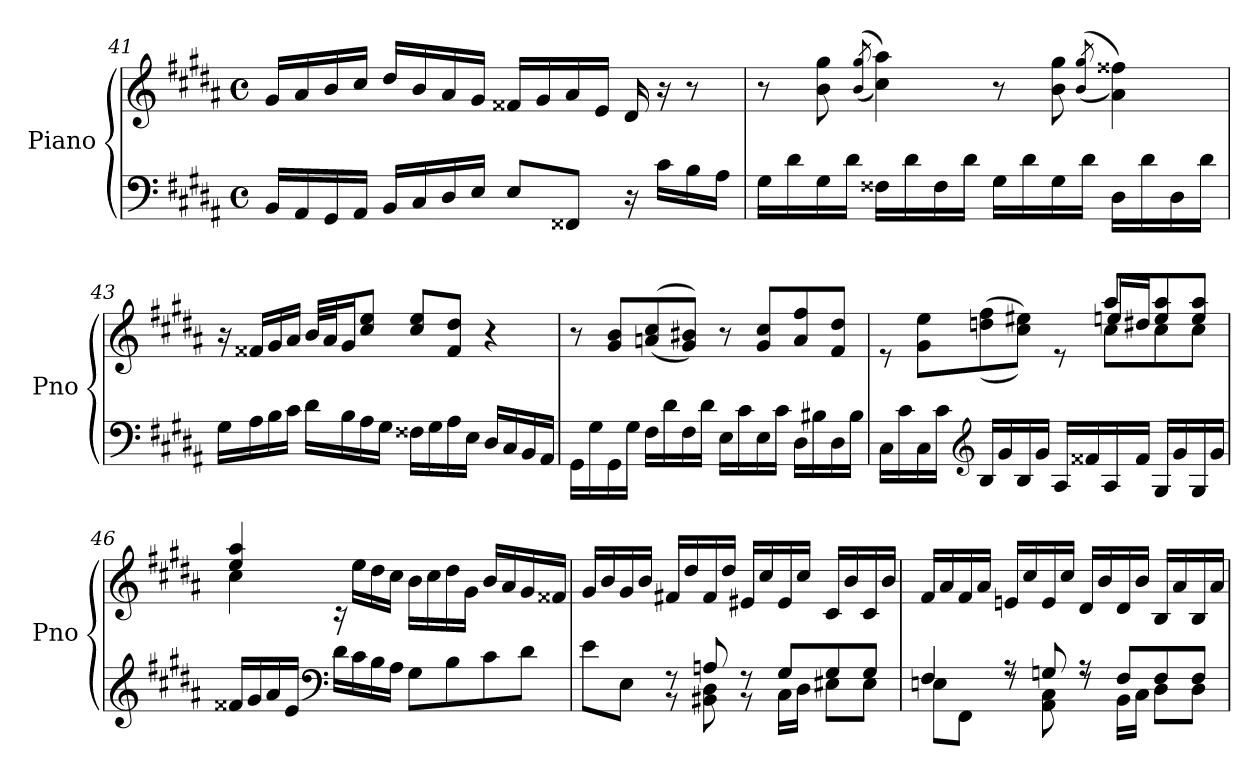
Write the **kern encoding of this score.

**kern	**kern
*part1	*part1
*staff2	*staff1
*I"Piano	*
*I'Pno	*
*clefF4	*clefG2
*k[f#c#g#d#a#]	*k[f#c#g#d#a#]
*M4/4	*M4/4
*met(c)	*met(c)
=41	=41
16BB/LL	16g#/LL
16AA#/	16a#/
16GG#/	16b/
16AA#/JJ	16cc#/JJ
16BB/LL	16dd#/LL
16C#/	16b/
16D#/	16a#/
16E/JJ	16g#/JJ
8E/L	16f##X/LL
.	16g#/
8FF##X/J	16a#/
.	16e/JJ
16r	16d#/
16c#\LL	16r
16B\	8r
16A#\JJ	.
=42	=42
16G#\LL	8r
16d#\	.
16G#\	8b\ 8gg#\
16d#\JJ	.
.	((>8qb/ 8qgg#/
16F##X\LL	4cc#\ 4aa#\))
16d#\	.
16F##\	.
16d#\JJ	.
16G#\LL	8r
16d#\	.
16G#\	8b\ 8gg#\
16d#\JJ	.
.	((>8qb/ 8qgg#/
16D#\LL	4a#\ 4ff##X\))
16d#\	.
16D#\	.
16d#\JJ	.
!!LO:LB:g=z
=43	=43
16G#\LL	16r
16A#\	16f##X/LL
16B\	16g#/
16c#\JJ	16a#/JJ
16d#\LL	32b/LLL
.	32a#/J
16B\	16g#/J
16A#\	8cc#/ 8ee/J
16G#\JJ	.
16F##X\LL	8cc#/ 8ee/L
16G#\	.
16A#\	8f##/ 8dd#/J
16E\JJ	.
16D#/LL	4r
16C#/	.
16BB/	.
16AA#/JJ	.
=44	=44
16GG#\LL	8r
16G#\	.
16GG#\	8g#/ 8b/L
16G#\JJ	.
16F#\LL	((>8an/ 8cc#/
16d#\	.
16F#\	8g#/ 8b#X/J))
16d#\JJ	.
16E\LL	8r
16c#\	.
16E\	8g#/ 8cc#/L
16c#\JJ	.
16D#\LL	8a/ 8ff#/
16B#X\	.
16D#\	8f#/ 8dd#/J
16B#\JJ	.
=45	=45
*	*^
*	*	*^
16C#\LL	8re	8ryy	8ryy
16c#\	.	.	.
*	*v	*v	*v
16C#\	8g#\ 8ee\L
16c#\JJ	.
*clefG2	*
16B/LL	((>8ddn\ 8ff#\
16g#/	.
16B/	8cc#\ 8ee#X\J))
16g#/JJ	.
16A#/LL	8re
16f##X/	.
*	*^
*	*	*^
16A#/	8aa#/L	8cc#\L	16een/LL
16f##/JJ	.	.	16dd#X/JJ
16G#/LL	8ee/ 8aa#/	8cc#\	4ryy
16g#/	.	.	.
16G#/	8ee/ 8aa#/J	8cc#\J	.
16g#/JJ	.	.	.
*	*	*v	*v
!!LO:LB:g=z
=46	=46	=46
16f##X/LL	4ee/ 4aa#/	4cc#\
16g#/	.	.
16a#/	.	.
16e/JJ	.	.
*clefF4	*	*
16d#\LL	16rc	2.ryy
16c#\	16ee\LL	.
16B\	16dd#\	.
16A#\JJ	16cc#\JJ	.
8G#\L	16b\LL	.
.	16cc#\	.
8B\	16dd#\	.
.	16g#\JJ	.
8c#\	16b/LL	.
.	16a#/	.
8d#\J	16g#/	.
.	16f##X/JJ	.
*	*v	*v
=47	=47
*^	*
8e\L	4ryy	16g#/LL
.	.	16b/
8E\J	.	16g#/
.	.	16b/JJ
8rBB	8rF	16f#X/LL
.	.	16dd#/
8An/	8BB#X\ 8D#\	16f#/
.	.	16dd#/JJ
8rBB	8rF	16e#X/LL
.	.	16cc#/
8G#/L	16C#\LL	16e#/
.	16D#\JJ	16cc#/JJ
8G#/	8E#X\L	16c#/LL
.	.	16b/
8G#/J	8E#\J	16c#/
.	.	16b/JJ
=48	=48	=48
4F#/	8En\L	16f#/LL
.	.	16a#/
.	8FF#\J	16f#/
.	.	16a#/JJ
8r	8rF	16en/LL
.	.	16cc#/
8Gn/	8AA#\ 8C#\	16e/
.	.	16cc#/JJ
8r	8rF	16d#/LL
.	.	16b/
8F#/L	16BB\LL	16d#/
.	16C#\JJ	16b/JJ
8F#/	8D#\L	16B/LL
.	.	16a#/
8F#/J	8D#\J	16B/
.	.	16a#/JJ
*v	*v	*
=	=
*-	*-
